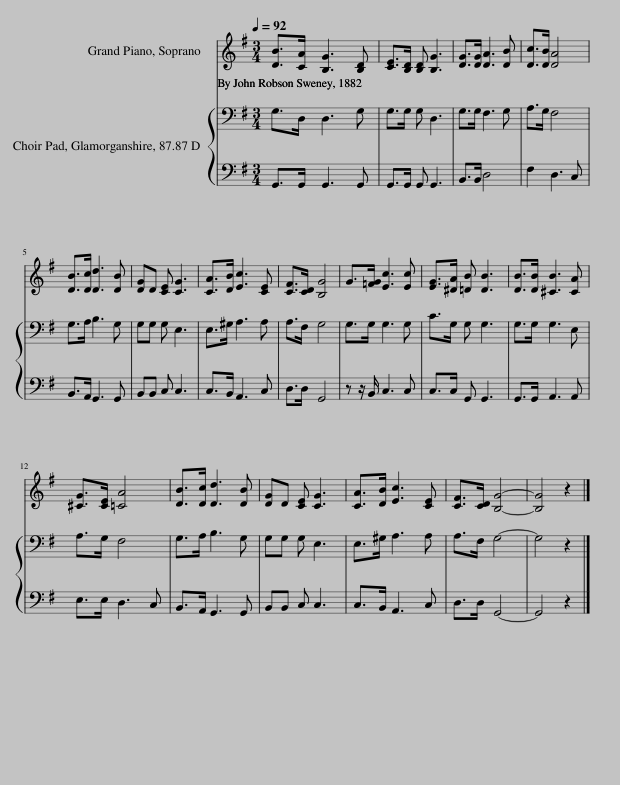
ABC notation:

X:1
%%score 1 { 2 | 3 }
L:1/8
Q:1/4=92
M:3/4
I:linebreak $
K:G
V:1 treble
V:2 bass
V:3 bass
V:1
 [DB]>[CA] [B,G]3 [B,D] | [CE]>[B,D] [B,D] [B,G]3 | [DG]>[DG] [DA]3 [DB] | [Dc]>[DB] [DA]4 |$ [DB]>[Dc] [Dd]3 [DB] | %5
 [DG]D [CE] [CG]3 | [CA]>[DB] [Ec]3 [CE] | [CF]>[CD] [B,G]4 | G>[=FG] [Ec]3 [Ec] | [EG]>[^DA] [=DB] [DB]3 | %10
 [DB]>[DB] [^CB]3 [CA] |$ [^CG]>[CE] [=CA]4 | [DB]>[Dc] [Dd]3 [DB] | [DG]D [CE] [CG]3 | [CA]>[DB] [Ec]3 [CE] | %15
 [CF]>[CD] [B,G]4- | [B,G]4 z2 |] %17
V:2
 G,>D, D,3 G, | G,>G, G, D,3 | G,>G, F,3 G, | A,>G, F,4 |$ G,>A, B,3 G, | %5
 G,G, G, E,3 | E,>^G, A,3 A, | A,>F, G,4 | G,>G, G,3 G, | C>G, G, G,3 | %10
 G,>G, G,3 E, |$ A,>G, F,4 | G,>A, B,3 G, | G,G, G, E,3 | E,>^G, A,3 A, | %15
 A,>F, G,4- | G,4 z2 |] %17
V:3
 G,,>G,, G,,3 G,, | G,,>G,, G,, G,,3 | B,,>B,, D,4 | F,2 D,3 C, |$ B,,>A,, G,,3 G,, | %5
 B,,B,, C, C,3 | C,>B,, A,,3 C, | D,>D, G,,4 | z z/ B,,/ C,3 C, | C,>C, G,, G,,3 | %10
 G,,>G,, A,,3 A,, |$ E,>E, D,3 C, | B,,>A,, G,,3 G,, | B,,B,, C, C,3 | C,>B,, A,,3 C, | %15
 D,>D, G,,4- | G,,4 z2 |] %17
